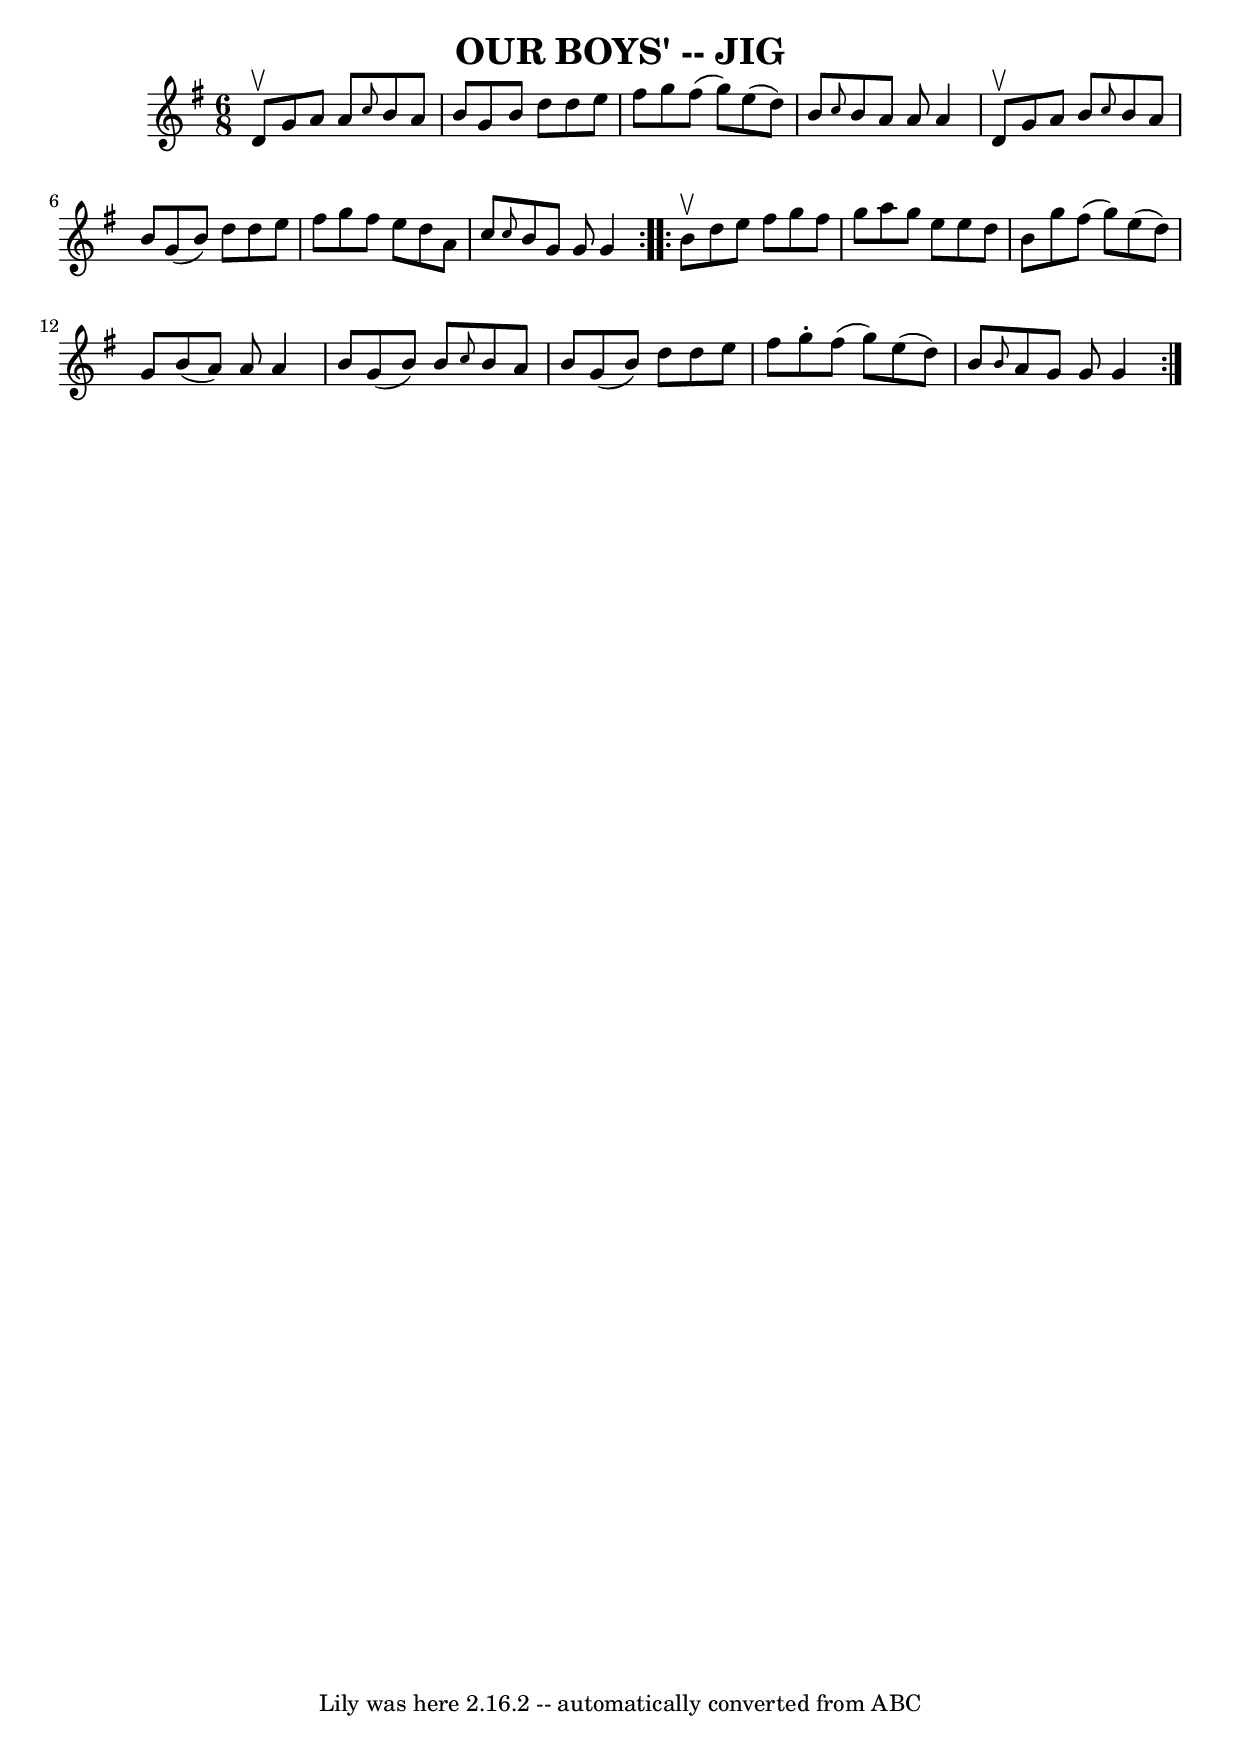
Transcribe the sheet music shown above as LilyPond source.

\version "2.16.2"
\include "Mammoth.ily"
\header {
  %% book = "Ryan's Mammoth Collection of Fiddle Tunes"
  crossRefNumber = "1"
  footnotes = ""
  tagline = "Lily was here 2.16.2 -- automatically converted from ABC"
  title = "OUR BOYS' -- JIG"

}
voicedefault =  {



  \repeat volta 2 {

    \time 6/8 
    \key g \major
    d'8^\upbow       |
    g'8 a'8 a'8  
    \grace { c''8  
	   } b'8 a'8 b'8    |
    g'8 b'8 d''8    
    d''8 e''8 fis''8    |
    g''8 fis''8 (g''8) e''8 (
    d''8) b'8    |
    \grace { c''8  
	   } b'8 a'8 a'8 a'4    
    d'8^\upbow   |
    |
    g'8 a'8 b'8  \grace { c''8  
			}   
    b'8 a'8 b'8    |
    g'8 (b'8) d''8 d''8 e''8    
    fis''8    |
    g''8 fis''8 e''8 d''8 a'8 c''8    |
    
    \grace { c''8  
	   } b'8 g'8 g'8 g'4    
  }     
  \repeat volta 2 {
    b'8 
    ^\upbow       |
    d''8 e''8 fis''8 g''8 fis''8 g''8    
    |
    a''8 g''8 e''8 e''8 d''8 b'8    |
    g''8    
    fis''8 (g''8) e''8 (d''8) g'8    |
    b'8 (a'8)   
    a'8 a'4 b'8    |
    |
    g'8 (b'8) b'8  \grace {    
      c''8  
    } b'8 a'8 b'8    |
    g'8 (b'8) d''8 d''8    
    e''8 fis''8    |
    g''8 -. fis''8 (g''8) e''8 (d''8)  
    b'8    |
    \grace { b'8  
	   } a'8 g'8 g'8 g'4    
  }   

}

\score{
  <<

    \context Staff="default"
    {
      \voicedefault 
      
    }

  >>
  \layout {
    
  }
  \midi {
  }

}
